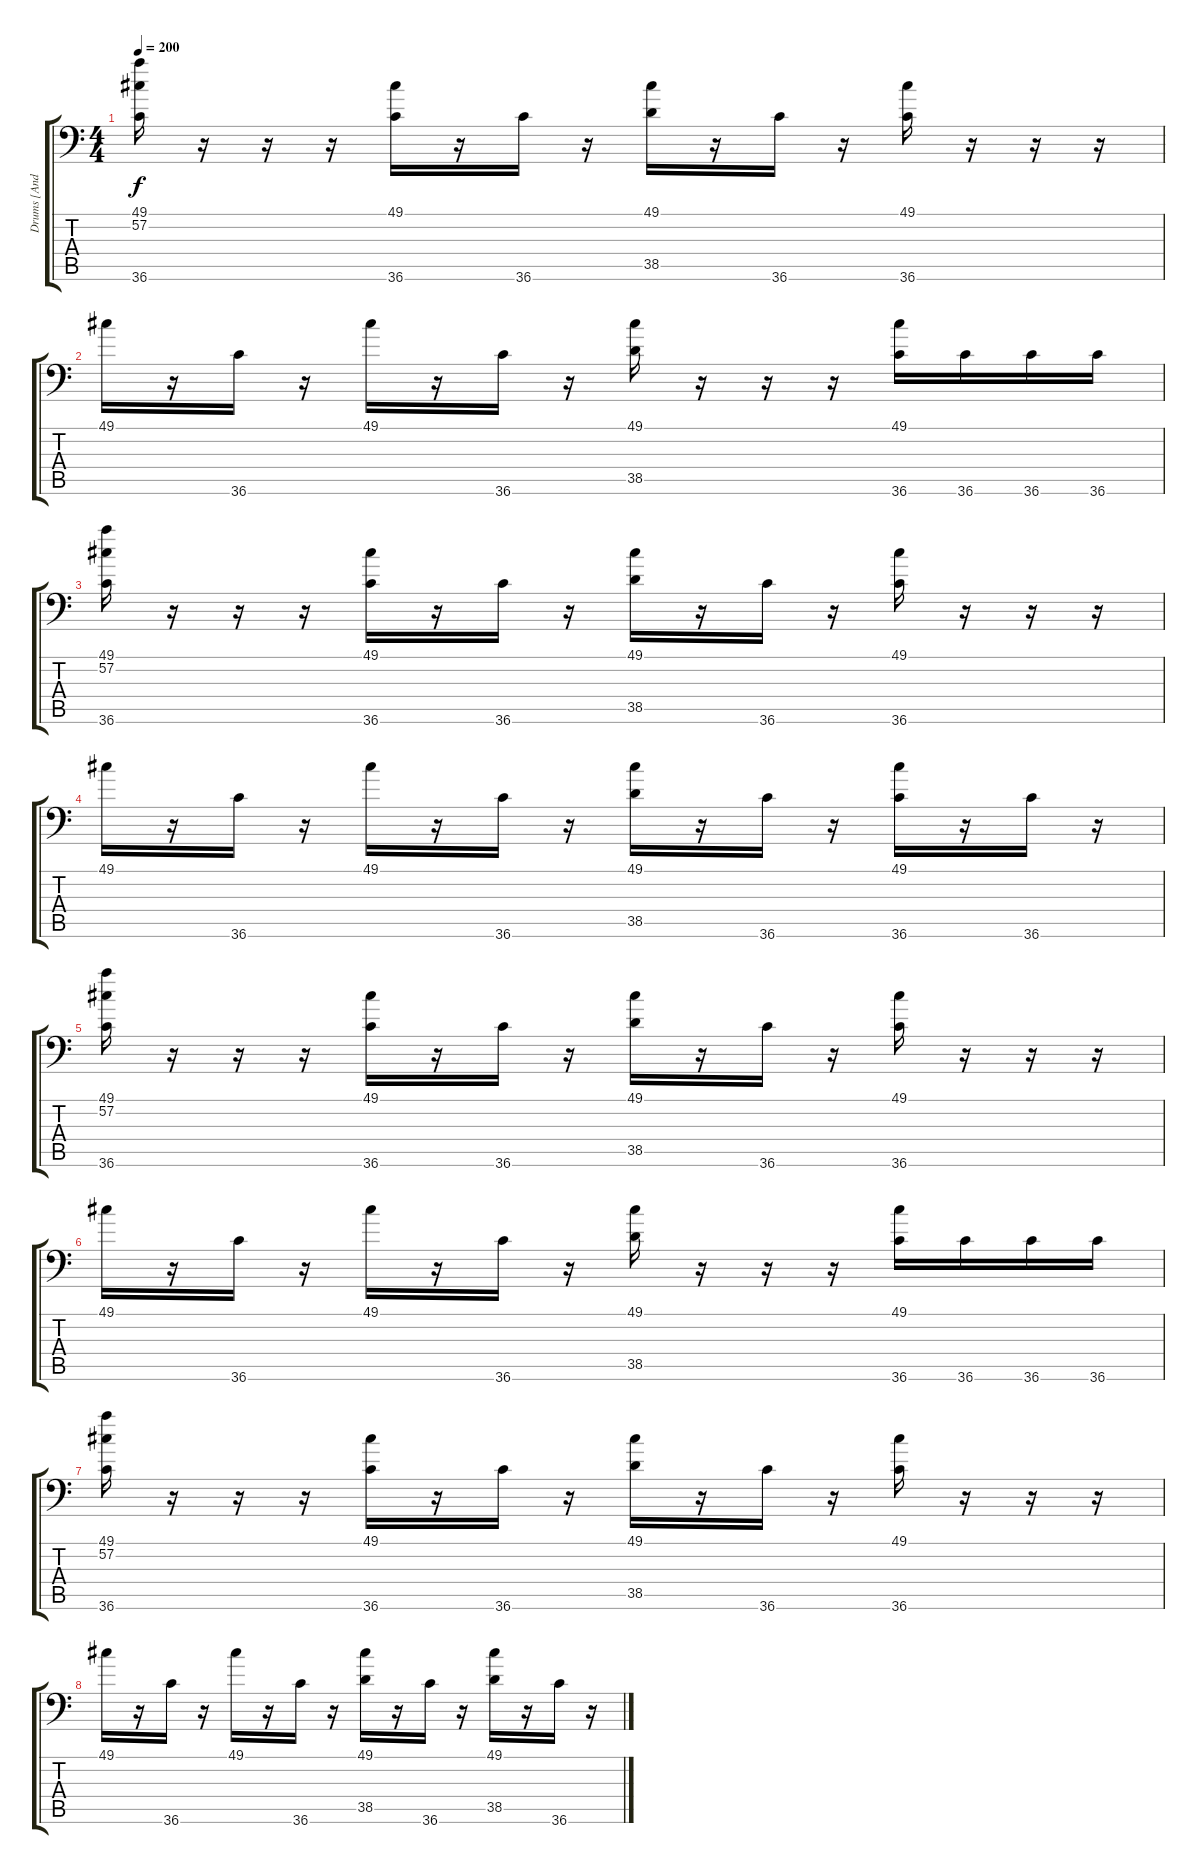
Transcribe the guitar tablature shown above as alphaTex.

\track ("Drums [Andrew Tkaczyk]" "Drums [And") {instrument acousticgrandpiano}
\staff {score tabs}
\tuning (C-1 C-1 C-1 C-1 C-1 C-1) {hide}
\ts (4 4)
\tempo 200
\clef f4
\ks c
(49.1 57.2 36.6).16{dy f} r.16 r.16 r.16 (49.1 36.6).16 r.16 36.6.16 r.16 (49.1 38.5).16 r.16 36.6.16 r.16 (49.1 36.6).16 r.16 r.16 r.16 |
49.1.16 r.16 36.6.16 r.16 49.1.16 r.16 36.6.16 r.16 (49.1 38.5).16 r.16 r.16 r.16 (49.1 36.6).16 36.6.16 36.6.16 36.6.16 |
(49.1 57.2 36.6).16 r.16 r.16 r.16 (49.1 36.6).16 r.16 36.6.16 r.16 (49.1 38.5).16 r.16 36.6.16 r.16 (49.1 36.6).16 r.16 r.16 r.16 |
49.1.16 r.16 36.6.16 r.16 49.1.16 r.16 36.6.16 r.16 (49.1 38.5).16 r.16 36.6.16 r.16 (49.1 36.6).16 r.16 36.6.16 r.16 |
(49.1 57.2 36.6).16 r.16 r.16 r.16 (49.1 36.6).16 r.16 36.6.16 r.16 (49.1 38.5).16 r.16 36.6.16 r.16 (49.1 36.6).16 r.16 r.16 r.16 |
49.1.16 r.16 36.6.16 r.16 49.1.16 r.16 36.6.16 r.16 (49.1 38.5).16 r.16 r.16 r.16 (49.1 36.6).16 36.6.16 36.6.16 36.6.16 |
(49.1 57.2 36.6).16 r.16 r.16 r.16 (49.1 36.6).16 r.16 36.6.16 r.16 (49.1 38.5).16 r.16 36.6.16 r.16 (49.1 36.6).16 r.16 r.16 r.16 |
49.1.16 r.16 36.6.16 r.16 49.1.16 r.16 36.6.16 r.16 (49.1 38.5).16 r.16 36.6.16 r.16 (49.1 38.5).16 r.16 36.6.16 r.16
